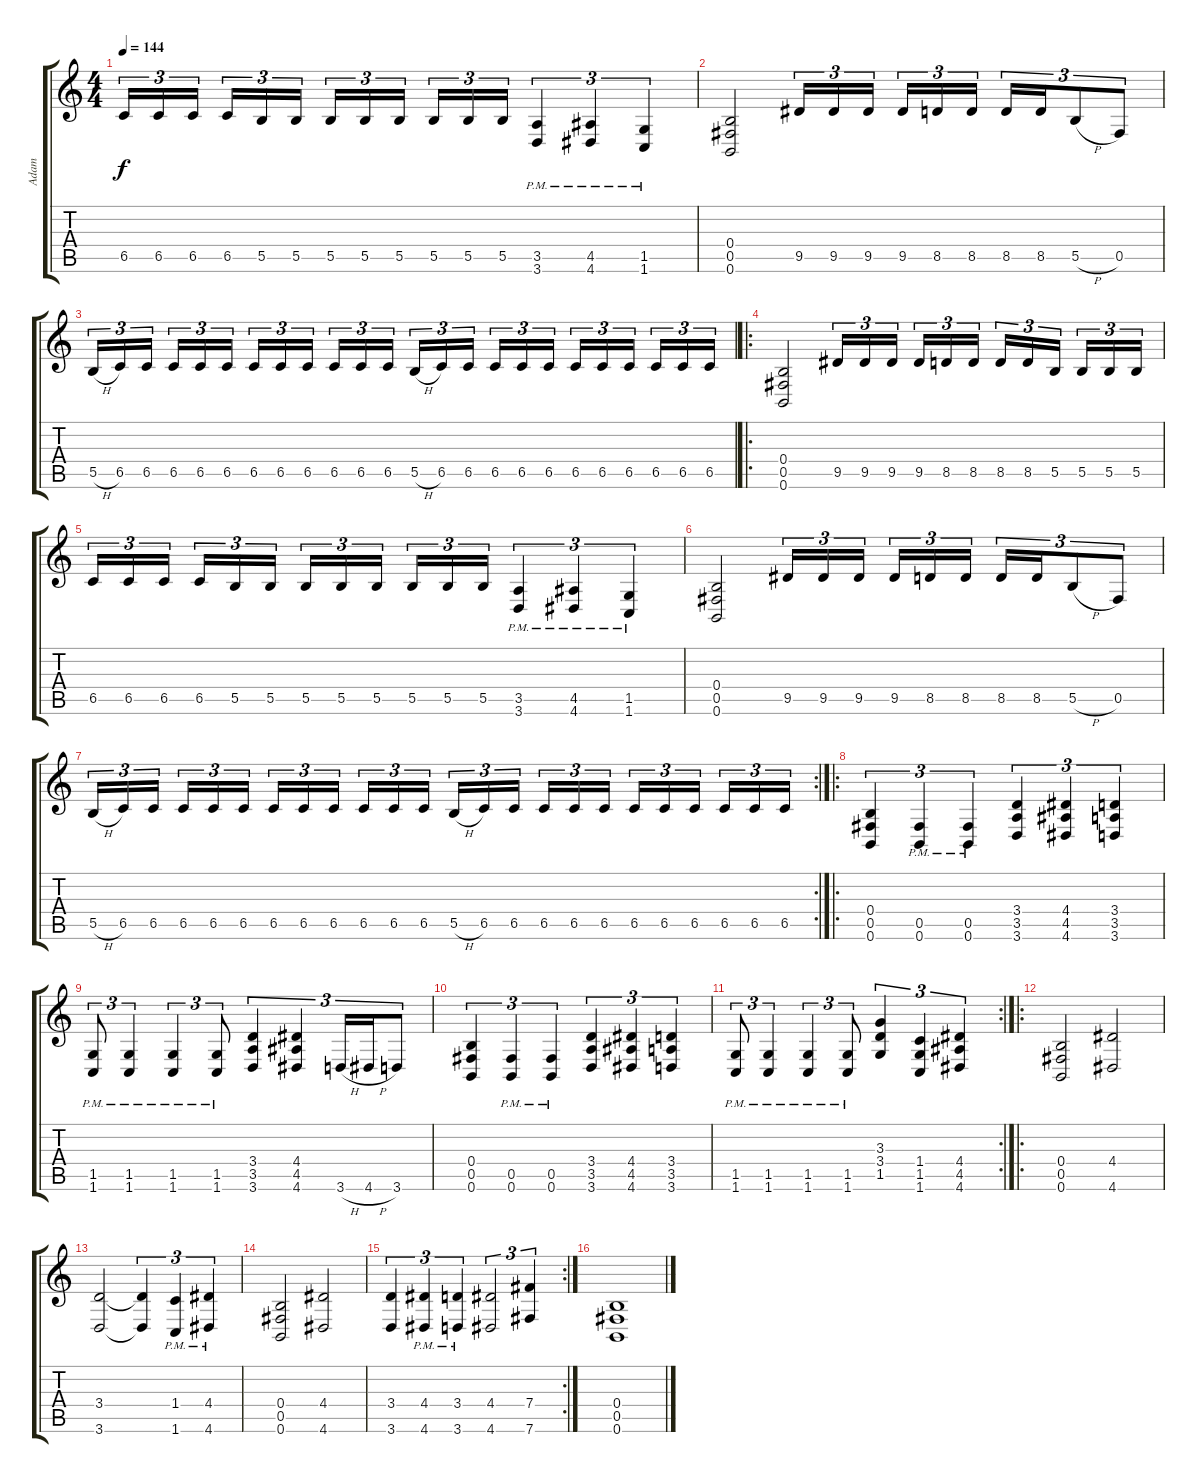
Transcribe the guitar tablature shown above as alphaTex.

\track ("Adam" "Adam") {instrument distortionguitar}
\staff {score tabs}
\tuning (Db4 Ab3 E3 B2 Gb2 B1) {hide}
\ts (4 4)
\tempo 144
\clef g2
\ks c
6.5.16{tu (3 2) dy f} 6.5.16{tu (3 2)} 6.5.16{tu (3 2) beam splitsecondary} 6.5.16{tu (3 2)} 5.5.16{tu (3 2)} 5.5.16{tu (3 2)} 5.5.16{tu (3 2)} 5.5.16{tu (3 2)} 5.5.16{tu (3 2) beam splitsecondary} 5.5.16{tu (3 2)} 5.5.16{tu (3 2)} 5.5.16{tu (3 2)} (3.5{pm} 3.6{pm}).4{tu (3 2)} (4.5{pm} 4.6{pm}).4{tu (3 2)} (1.5{pm} 1.6{pm}).4{tu (3 2)} |
(0.4 0.5 0.6).2 9.5.16{tu (3 2)} 9.5.16{tu (3 2)} 9.5.16{tu (3 2) beam splitsecondary} 9.5.16{tu (3 2)} 8.5.16{tu (3 2)} 8.5.16{tu (3 2)} 8.5.16{tu (3 2)} 8.5.16{tu (3 2)} 5.5{h}.8{tu (3 2)} 0.5.8{tu (3 2)} |
5.5{h}.16{tu (3 2)} 6.5.16{tu (3 2)} 6.5.16{tu (3 2) beam splitsecondary} 6.5.16{tu (3 2)} 6.5.16{tu (3 2)} 6.5.16{tu (3 2)} 6.5.16{tu (3 2)} 6.5.16{tu (3 2)} 6.5.16{tu (3 2) beam splitsecondary} 6.5.16{tu (3 2)} 6.5.16{tu (3 2)} 6.5.16{tu (3 2)} 5.5{h}.16{tu (3 2)} 6.5.16{tu (3 2)} 6.5.16{tu (3 2) beam splitsecondary} 6.5.16{tu (3 2)} 6.5.16{tu (3 2)} 6.5.16{tu (3 2)} 6.5.16{tu (3 2)} 6.5.16{tu (3 2)} 6.5.16{tu (3 2) beam splitsecondary} 6.5.16{tu (3 2)} 6.5.16{tu (3 2)} 6.5.16{tu (3 2)} |
\ro
(0.4 0.5 0.6).2 9.5.16{tu (3 2)} 9.5.16{tu (3 2)} 9.5.16{tu (3 2) beam splitsecondary} 9.5.16{tu (3 2)} 8.5.16{tu (3 2)} 8.5.16{tu (3 2)} 8.5.16{tu (3 2)} 8.5.16{tu (3 2)} 5.5.16{tu (3 2) beam splitsecondary} 5.5.16{tu (3 2)} 5.5.16{tu (3 2)} 5.5.16{tu (3 2)} |
6.5.16{tu (3 2)} 6.5.16{tu (3 2)} 6.5.16{tu (3 2) beam splitsecondary} 6.5.16{tu (3 2)} 5.5.16{tu (3 2)} 5.5.16{tu (3 2)} 5.5.16{tu (3 2)} 5.5.16{tu (3 2)} 5.5.16{tu (3 2) beam splitsecondary} 5.5.16{tu (3 2)} 5.5.16{tu (3 2)} 5.5.16{tu (3 2)} (3.5{pm} 3.6{pm}).4{tu (3 2)} (4.5{pm} 4.6{pm}).4{tu (3 2)} (1.5{pm} 1.6{pm}).4{tu (3 2)} |
(0.4 0.5 0.6).2 9.5.16{tu (3 2)} 9.5.16{tu (3 2)} 9.5.16{tu (3 2) beam splitsecondary} 9.5.16{tu (3 2)} 8.5.16{tu (3 2)} 8.5.16{tu (3 2)} 8.5.16{tu (3 2)} 8.5.16{tu (3 2)} 5.5{h}.8{tu (3 2)} 0.5.8{tu (3 2)} |
\rc 2
5.5{h}.16{tu (3 2)} 6.5.16{tu (3 2)} 6.5.16{tu (3 2) beam splitsecondary} 6.5.16{tu (3 2)} 6.5.16{tu (3 2)} 6.5.16{tu (3 2)} 6.5.16{tu (3 2)} 6.5.16{tu (3 2)} 6.5.16{tu (3 2) beam splitsecondary} 6.5.16{tu (3 2)} 6.5.16{tu (3 2)} 6.5.16{tu (3 2)} 5.5{h}.16{tu (3 2)} 6.5.16{tu (3 2)} 6.5.16{tu (3 2) beam splitsecondary} 6.5.16{tu (3 2)} 6.5.16{tu (3 2)} 6.5.16{tu (3 2)} 6.5.16{tu (3 2)} 6.5.16{tu (3 2)} 6.5.16{tu (3 2) beam splitsecondary} 6.5.16{tu (3 2)} 6.5.16{tu (3 2)} 6.5.16{tu (3 2)} |
\ro
(0.4 0.5 0.6).4{tu (3 2)} (0.5{pm} 0.6{pm}).4{tu (3 2)} (0.5{pm} 0.6{pm}).4{tu (3 2)} (3.4 3.5 3.6).4{tu (3 2)} (4.4 4.5 4.6).4{tu (3 2)} (3.4 3.5 3.6).4{tu (3 2)} |
(1.5{pm} 1.6{pm}).8{tu (3 2)} (1.5{pm} 1.6{pm}).4{tu (3 2)} (1.5{pm} 1.6{pm}).4{tu (3 2)} (1.5{pm} 1.6{pm}).8{tu (3 2)} (3.4 3.5 3.6).4{tu (3 2)} (4.4 4.5 4.6).4{tu (3 2)} 3.6{h}.16{tu (3 2)} 4.6{h}.16{tu (3 2)} 3.6.8{tu (3 2)} |
(0.4 0.5 0.6).4{tu (3 2)} (0.5{pm} 0.6{pm}).4{tu (3 2)} (0.5{pm} 0.6{pm}).4{tu (3 2)} (3.4 3.5 3.6).4{tu (3 2)} (4.4 4.5 4.6).4{tu (3 2)} (3.4 3.5 3.6).4{tu (3 2)} |
\rc 2
(1.5{pm} 1.6{pm}).8{tu (3 2)} (1.5{pm} 1.6{pm}).4{tu (3 2)} (1.5{pm} 1.6{pm}).4{tu (3 2)} (1.5{pm} 1.6{pm}).8{tu (3 2)} (3.3 3.4 1.5).4{tu (3 2)} (1.4 1.5 1.6).4{tu (3 2)} (4.4 4.5 4.6).4{tu (3 2)} |
\ro
(0.4 0.5 0.6).2 (4.4 4.6).2 |
(3.4 3.6).2 (3.4{t} 3.6{t}).4{tu (3 2)} (1.4{pm} 1.6{pm}).4{tu (3 2)} (4.4{pm} 4.6{pm}).4{tu (3 2)} |
(0.4 0.5 0.6).2 (4.4 4.6).2 |
\rc 2
(3.4 3.6).4{tu (3 2)} (4.4{pm} 4.6{pm}).4{tu (3 2)} (3.4{pm} 3.6{pm}).4{tu (3 2)} (4.4 4.6).2{tu (3 2)} (7.4 7.6).4{tu (3 2)} |
(0.4 0.5 0.6).1
